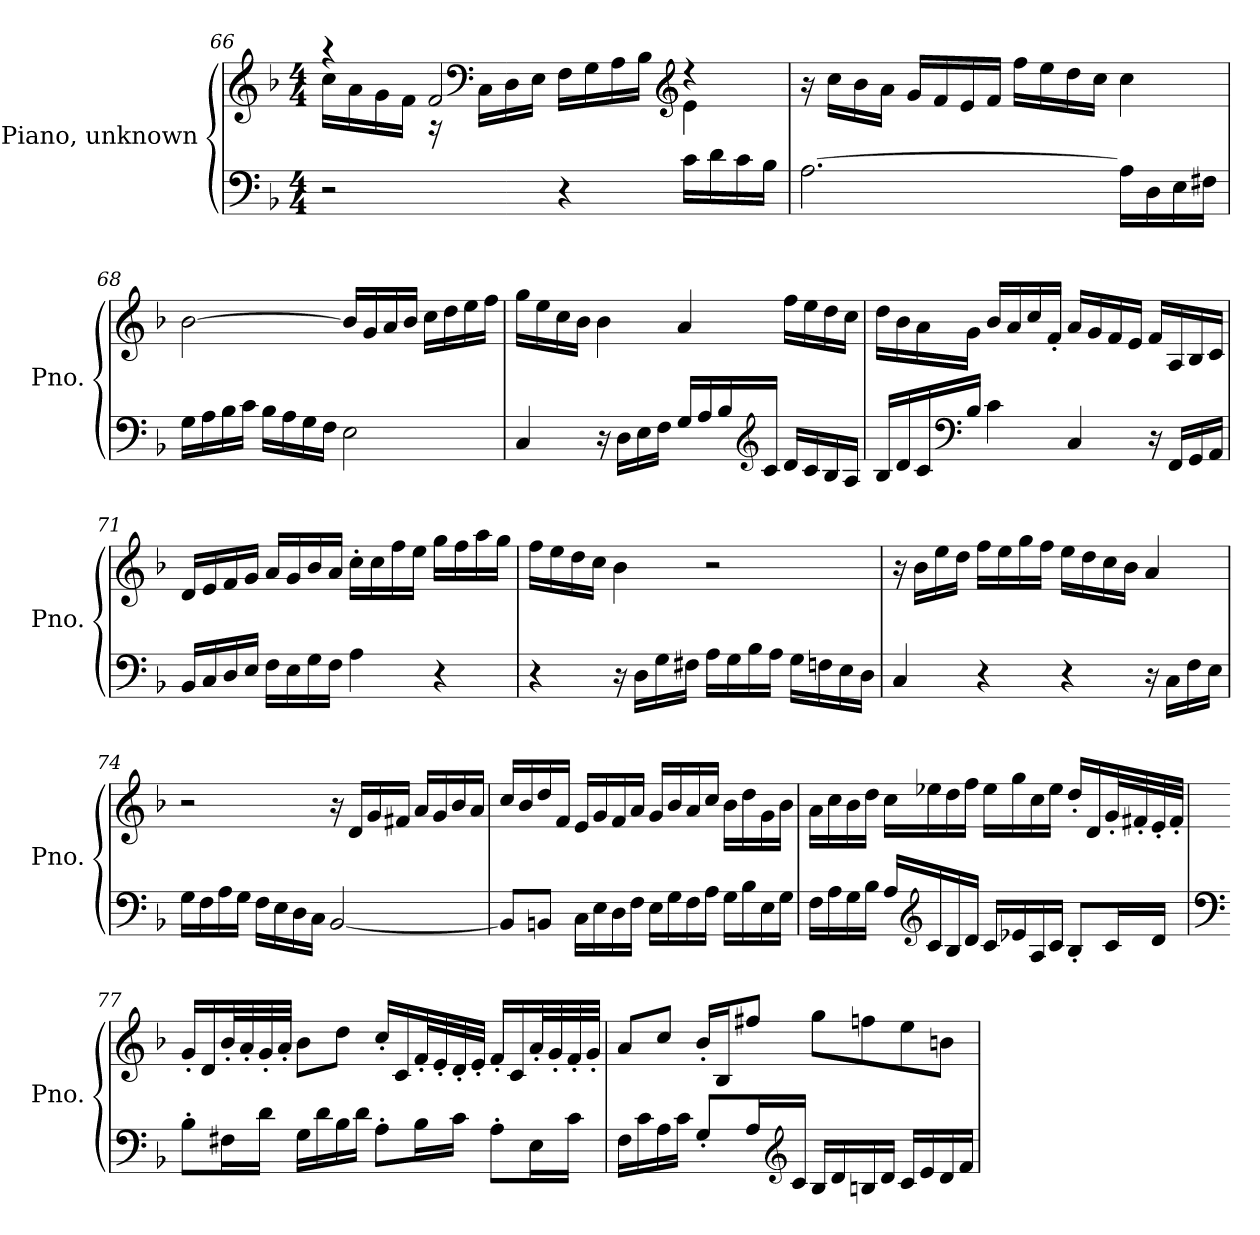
**kern	**kern
*part1	*part1
*staff2	*staff1
*I"Piano, unknown	*
*I'Pno.	*
*clefF4	*clefG2
*k[b-]	*k[b-]
*M4/4	*M4/4
=66	=66
*	*^
2r	4r	16cc\LL
.	.	16a\
.	.	16g\
.	.	16f\JJ
.	2f/	16r
*	*clefF4	*
.	.	16C\LL
.	.	16D\
.	.	16E\JJ
4r	.	16F\LL
.	.	16G\
.	.	16A\
.	.	16B-\JJ
*	*clefG2	*
16c\LL	4r	4e\
16d\	.	.
16c\	.	.
16B-\JJ	.	.
*	*v	*v
!!LO:LB:g=z
=67	=67
[2.A\	16r
.	16cc\LL
.	16b-\
.	16a\JJ
.	16g/LL
.	16f/
.	16e/
.	16f/JJ
.	16ff\LL
.	16ee\
.	16dd\
.	16cc\JJ
16A\LL]	4cc\
16D\	.
16E\	.
16F#X\JJ	.
=68	=68
16G\LL	[2b-\
16A\	.
16B-\	.
16c\JJ	.
16B-\LL	.
16A\	.
16G\	.
16F\JJ	.
2E\	16b-/LL]
.	16g/
.	16a/
.	16b-/JJ
.	16cc\LL
.	16dd\
.	16ee\
.	16ff\JJ
!!LO:PB:g=z
=69	=69
4C/	16gg\LL
.	16ee\
.	16cc\
.	16b-\JJ
16r	4b-\
16D\LL	.
16E\	.
16F\JJ	.
16G/LL	4a/
16A/	.
16B-/	.
*clefG2	*
16c/JJ	.
16d/LL	16ff\LL
16c/	16ee\
16B-/	16dd\
16A/JJ	16cc\JJ
=70	=70
16B-/LL	16dd\LL
16d/	16b-\
16c/	16a\
*clefF4	*
16B-/JJ	16g\JJ
4c\	16b-/LL
.	16a/
.	16cc/
.	16f'/JJ
4C/	16a/LL
.	16g/
.	16f/
.	16e/JJ
16r	16f/LL
16FF/LL	16A/
16GG/	16B-/
16AA/JJ	16c/JJ
!!LO:LB:g=z
=71	=71
16BB-/LL	16d/LL
16C/	16e/
16D/	16f/
16E/JJ	16g/JJ
16F\LL	16a/LL
16E\	16g/
16G\	16b-/
16F\JJ	16a/JJ
4A\	16cc'\LL
.	16cc\
.	16ff\
.	16ee\JJ
4r	16gg\LL
.	16ff\
.	16aa\
.	16gg\JJ
=72	=72
4r	16ff\LL
.	16ee\
.	16dd\
.	16cc\JJ
16r	4b-\
16D\LL	.
16G\	.
16F#X\JJ	.
16A\LL	2r
16G\	.
16B-\	.
16A\JJ	.
16G\LL	.
16Fn\	.
16E\	.
16D\JJ	.
!!LO:LB:g=z
=73	=73
4C/	16r
.	16b-\LL
.	16ee\
.	16dd\JJ
4r	16ff\LL
.	16ee\
.	16gg\
.	16ff\JJ
4r	16ee\LL
.	16dd\
.	16cc\
.	16b-\JJ
16r	4a/
16C\LL	.
16F\	.
16E\JJ	.
=74	=74
16G\LL	2r
16F\	.
16A\	.
16G\JJ	.
16F\LL	.
16E\	.
16D\	.
16C\JJ	.
[2BB-/	16r
.	16d/LL
.	16g/
.	16f#X/JJ
.	16a/LL
.	16g/
.	16b-/
.	16a/JJ
!!LO:LB:g=z
=75	=75
8BB-/L]	16cc/LL
.	16b-/
8BBn/J	16dd/
.	16f/JJ
16C\LL	16e/LL
16E\	16g/
16D\	16f/
16F\JJ	16a/JJ
16E\LL	16g/LL
16G\	16b-/
16F\	16a/
16A\JJ	16cc/JJ
16G\LL	16b-\LL
16B-\	16dd\
16E\	16g\
16G\JJ	16b-\JJ
=76	=76
16F\LL	16a\LL
16A\	16cc\
16G\	16b-\
16B-\JJ	16dd\JJ
16A/LL	16cc\LL
*clefG2	*
16c/	16ee-X\
16B-/	16dd\
16d/JJ	16ff\JJ
16c/LL	16ee-\LL
16e-X/	16gg\
16A/	16cc\
16c/JJ	16ee-\JJ
8B-'/L	16dd'/LL
.	16d/
16c/L	32g'/L
.	32f#X'/
16d/JJ	32e'/
.	32f#'/JJJ
!!LO:LB:g=z
=77	=77
*clefF4	*
8B-'\L	16g'/LL
.	16d/
16F#X\L	32b-'/L
.	32a'/
16d\JJ	32g'/
.	32a'/JJJ
16G\LL	8b-\L
16d\	.
16B-\	8dd\J
16d\JJ	.
8A'\L	16cc'/LL
.	16c/
16B-\L	32f'/L
.	32e'/
16c\JJ	32d'/
.	32e'/JJJ
8A'\L	16f'/LL
.	16c/
16E\L	32a'/L
.	32g'/
16c\JJ	32f'/
.	32g'/JJJ
=78	=78
16F\LL	8a/L
16c\	.
16A\	8cc/J
16c\JJ	.
8G'/L	16b-'/LL
.	16B-/J
16A/L	8ff#X/J
*clefG2	*
16c/JJ	.
16B-/LL	8gg\L
16d/	.
16Bn/	8ffn\
16d/JJ	.
16c/LL	8ee\
16e/	.
16d/	8bn\J
16f/JJ	.
=	=
*-	*-
